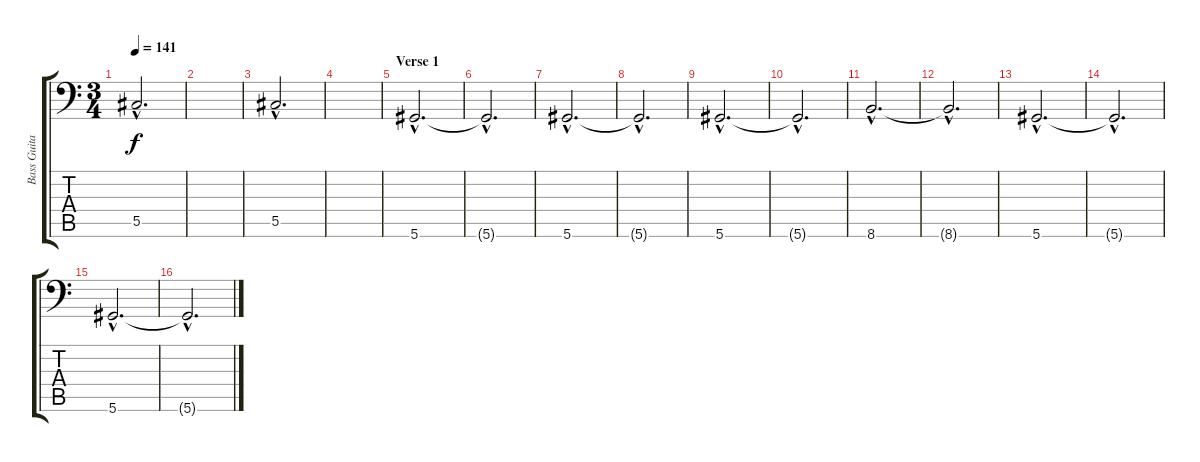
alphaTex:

\track ("Bass Guitar" "Bass Guita") {instrument electricbassfinger}
\staff {score tabs}
\tuning (Eb3 Bb2 Gb2 Db2 Ab1 Eb1) {hide}
\ts (3 4)
\tempo 141
\clef f4
\ks c
5.5{hac}.2{d dy f} |
|
5.5{hac}.2{d} |
|
\section ("" "Verse 1")
5.6{hac}.2{d} |
5.6{hac t}.2{d} |
5.6{hac}.2{d} |
5.6{hac t}.2{d} |
5.6{hac}.2{d} |
5.6{hac t}.2{d} |
8.6{hac}.2{d} |
8.6{hac t}.2{d} |
5.6{hac}.2{d} |
5.6{hac t}.2{d} |
5.6{hac}.2{d} |
5.6{hac t}.2{d}
